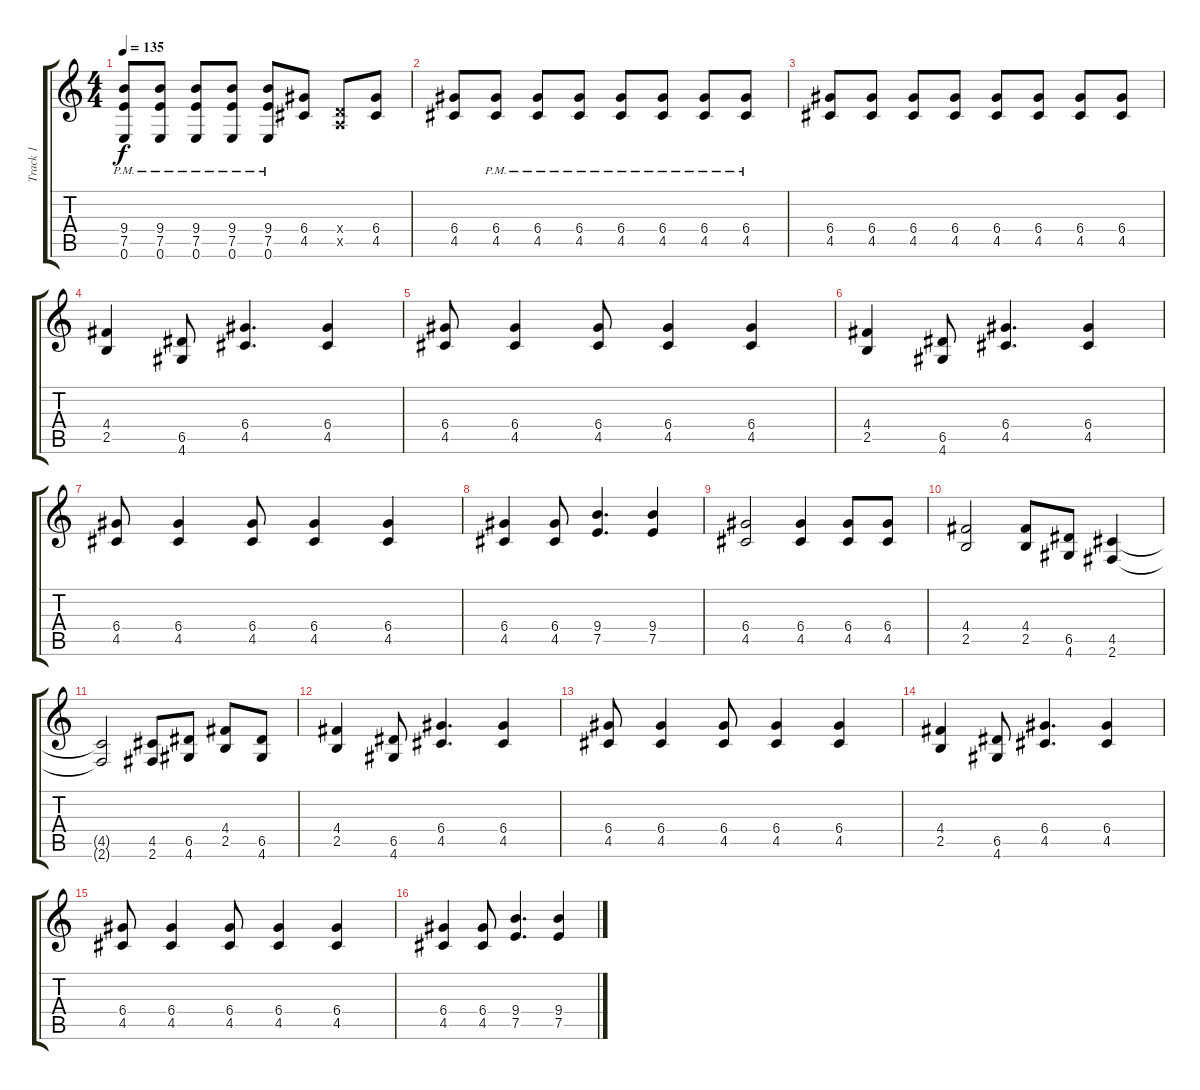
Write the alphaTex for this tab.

\track ("Track 1" "Track 1") {instrument distortionguitar}
\staff {score tabs}
\tuning (E4 B3 G3 D3 A2 E2) {hide}
\ts (4 4)
\tempo 135
\clef g2
\ks c
(9.4{pm} 7.5{pm} 0.6{pm}).8{dy f} (9.4{pm} 7.5{pm} 0.6{pm}).8 (9.4{pm} 7.5{pm} 0.6{pm}).8 (9.4{pm} 7.5{pm} 0.6{pm}).8 (9.4{pm} 7.5{pm} 0.6{pm}).8 (6.4 4.5).8 (0.4{x} 0.5{x}).8 (6.4 4.5).8 |
(6.4 4.5).8 (6.4{pm} 4.5{pm}).8 (6.4{pm} 4.5{pm}).8 (6.4{pm} 4.5{pm}).8 (6.4{pm} 4.5{pm}).8 (6.4{pm} 4.5{pm}).8 (6.4{pm} 4.5{pm}).8 (6.4{pm} 4.5{pm}).8 |
(6.4 4.5).8 (6.4 4.5).8 (6.4 4.5).8 (6.4 4.5).8 (6.4 4.5).8 (6.4 4.5).8 (6.4 4.5).8 (6.4 4.5).8 |
(4.4 2.5).4 (6.5 4.6).8 (6.4 4.5).4{d} (6.4 4.5).4 |
(6.4 4.5).8 (6.4 4.5).4 (6.4 4.5).8 (6.4 4.5).4 (6.4 4.5).4 |
(4.4 2.5).4 (6.5 4.6).8 (6.4 4.5).4{d} (6.4 4.5).4 |
(6.4 4.5).8 (6.4 4.5).4 (6.4 4.5).8 (6.4 4.5).4 (6.4 4.5).4 |
(6.4 4.5).4 (6.4 4.5).8 (9.4 7.5).4{d} (9.4 7.5).4 |
(6.4 4.5).2 (6.4 4.5).4 (6.4 4.5).8 (6.4 4.5).8 |
(4.4 2.5).2 (4.4 2.5).8 (6.5 4.6).8 (4.5 2.6).4 |
(4.5{t} 2.6{t}).2 (4.5 2.6).8 (6.5 4.6).8 (4.4 2.5).8 (6.5 4.6).8 |
(4.4 2.5).4 (6.5 4.6).8 (6.4 4.5).4{d} (6.4 4.5).4 |
(6.4 4.5).8 (6.4 4.5).4 (6.4 4.5).8 (6.4 4.5).4 (6.4 4.5).4 |
(4.4 2.5).4 (6.5 4.6).8 (6.4 4.5).4{d} (6.4 4.5).4 |
(6.4 4.5).8 (6.4 4.5).4 (6.4 4.5).8 (6.4 4.5).4 (6.4 4.5).4 |
(6.4 4.5).4 (6.4 4.5).8 (9.4 7.5).4{d} (9.4 7.5).4
